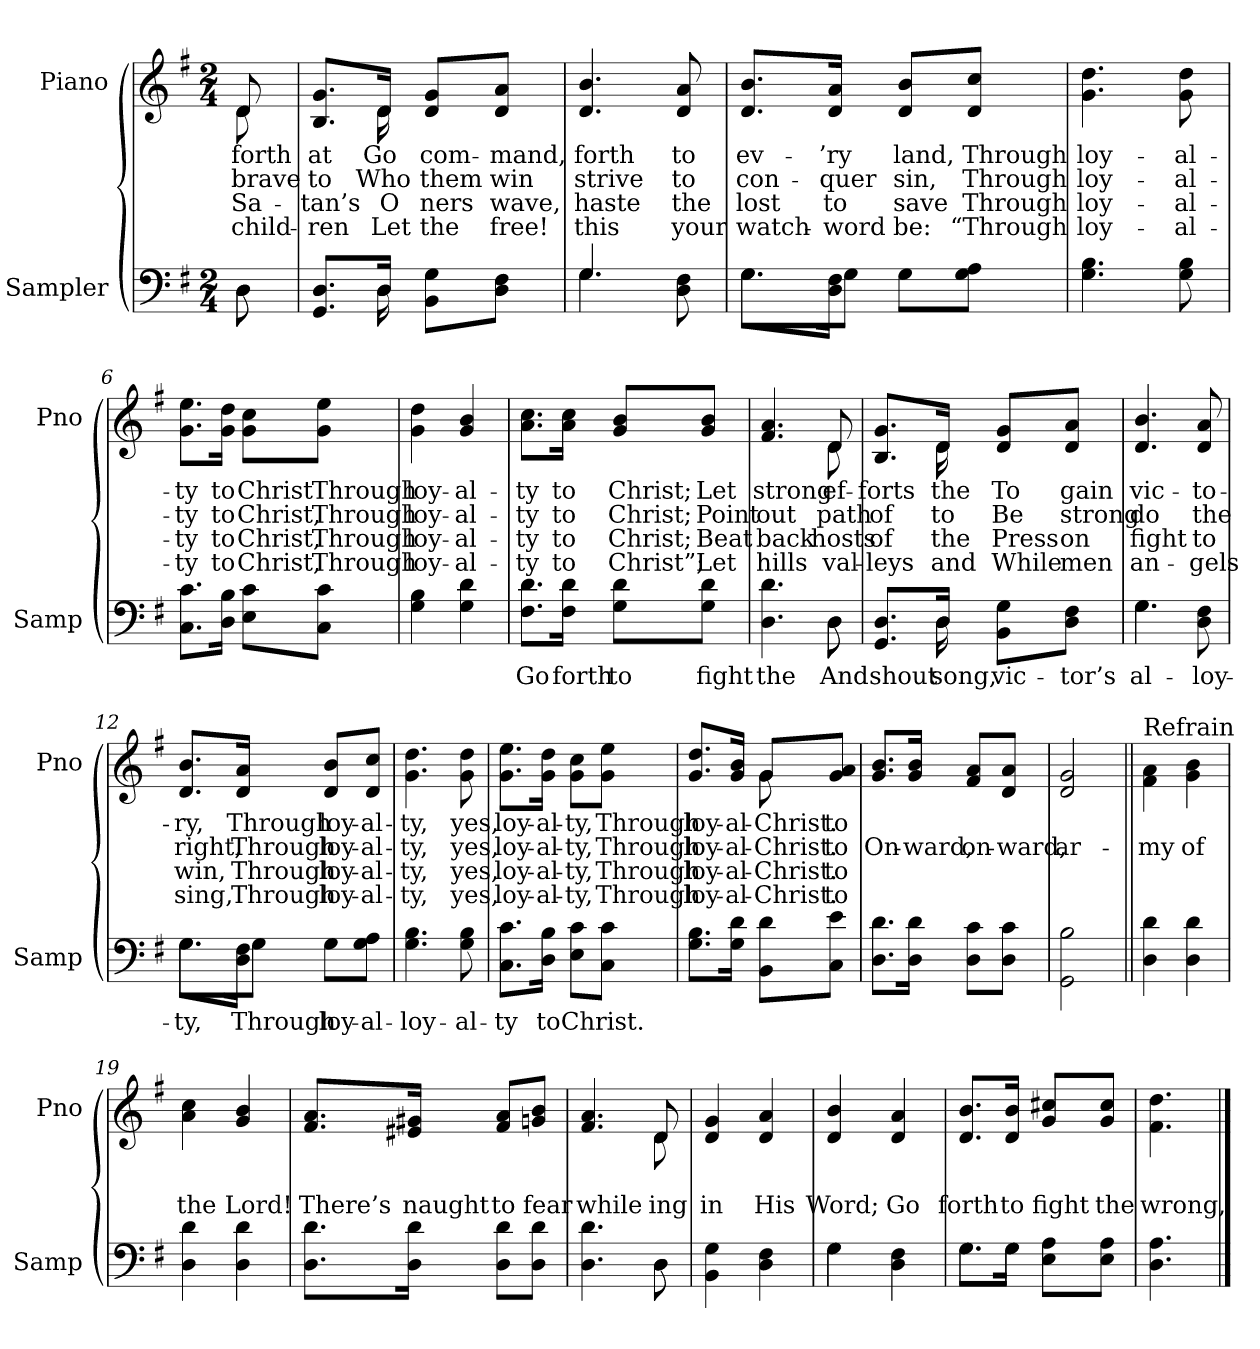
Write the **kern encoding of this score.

**kern	**text	**kern	**text	**text	**text	**text
*part2	*part2	*part1	*part1	*part1	*part1	*part1
*staff2	*staff2	*staff1	*staff1	*staff1	*staff1	*staff1
*I"Sampler	*	*I"Piano	*	*	*	*
*I'Samp	*	*I'Pno	*	*	*	*
*clefF4	*	*clefG2	*	*	*	*
*k[f#]	*	*k[f#]	*	*	*	*
*G:	*	*G:	*	*	*	*
*M2/4	*	*M2/4	*	*	*	*
=1	=1	=1	=1	=1	=1	=1
*^	*	*^	*	*	*	*
8D\	8D	.	8d/	8d	forth	brave	Sa-	child-
=2	=2	=2	=2	=2	=2	=2	=2	=2
8.GG/ 8.D/L	8.ryy	.	8.B/ 8.g/L	8.ryy	at	to	-tan’s	-ren
16D/Jk	16D	.	16d/Jk	16d	Go	Who	O	Let
8BB\ 8G\L	4ryy	.	8d/ 8g/L	4ryy	com-	them	-ners	the
8D\ 8F#\J	.	.	8d/ 8a/J	.	-mand,	win	wave,	free!
*	*	*	*v	*v	*	*	*	*
=3	=3	=3	=3	=3	=3	=3	=3
4.G/	4.G	.	4.d 4.b	forth	strive	haste	this
8D 8F#	8ryy	.	8d 8a	to	to	the	your
=4	=4	=4	=4	=4	=4	=4	=4
8.G\L	8.G	.	8.d/ 8.b/L	ev-	con-	lost	watch-
16D\ 16F#\Jk	8GJ	.	16d/ 16a/Jk	-’ry	-quer	to	-word
8G\L	.	.	8d/ 8b/L	land,	sin,	save	be:
.	8.ryy	.	.	.	.	.	.
8G\ 8A\J	.	.	8d/ 8cc/J	Through	Through	Through	“Through
*v	*v	*	*	*	*	*	*
=5	=5	=5	=5	=5	=5	=5
4.G 4.B	.	4.g 4.dd	loy-	loy-	loy-	loy-
8G 8B	.	8g 8dd	-al-	-al-	-al-	-al-
=6	=6	=6	=6	=6	=6	=6
8.C\ 8.c\L	.	8.g\ 8.ee\L	-ty	-ty	-ty	-ty
16D\ 16B\Jk	.	16g\ 16dd\Jk	to	to	to	to
8E\ 8c\L	.	8g\ 8cc\L	Christ	Christ,	Christ,	Christ,
8C\ 8c\J	.	8g\ 8ee\J	Through	Through	Through	Through
=7	=7	=7	=7	=7	=7	=7
4G 4B	.	4g 4dd	loy-	loy-	loy-	loy-
4G 4d	.	4g 4b	-al-	-al-	-al-	-al-
=8	=8	=8	=8	=8	=8	=8
8.F#\ 8.d\L	Go	8.a\ 8.cc\L	-ty	-ty	-ty	-ty
16F#\ 16d\Jk	forth	16a\ 16cc\Jk	to	to	to	to
8G\ 8d\L	to	8g/ 8b/L	Christ;	Christ;	Christ;	Christ”;
8G\ 8d\J	fight	8g/ 8b/J	Let	Point	Beat	Let
=9	=9	=9	=9	=9	=9	=9
*^	*	*^	*	*	*	*
4.D 4.d	4.ryy	the	4.f# 4.a	4.ryy	strong	out	back	hills
8D\	8D	And	8d/	8d	ef-	path	hosts	val-
=10	=10	=10	=10	=10	=10	=10	=10	=10
8.GG/ 8.D/L	8.ryy	shout	8.B/ 8.g/L	8.ryy	-forts	of	of	-leys
16D/Jk	16D	song,	16d/Jk	16d	the	to	the	and
8BB\ 8G\L	4ryy	vic-	8d/ 8g/L	4ryy	To	Be	Press	While
8D\ 8F#\J	.	-tor’s	8d/ 8a/J	.	gain	strong	on	men
*	*	*	*v	*v	*	*	*	*
=11	=11	=11	=11	=11	=11	=11	=11
4.G\	4.G	-al-	4.d 4.b	vic-	do	fight	an-
8D 8F#	8ryy	loy-	8d 8a	-to-	the	to	-gels
=12	=12	=12	=12	=12	=12	=12	=12
8.G\L	8.G	-ty,	8.d/ 8.b/L	-ry,	right,	win,	sing,
16D\ 16F#\Jk	8GJ	Through	16d/ 16a/Jk	Through	Through	Through	Through
8G\L	.	loy-	8d/ 8b/L	loy-	loy-	loy-	loy-
.	8.ryy	.	.	.	.	.	.
8G\ 8A\J	.	-al-	8d/ 8cc/J	-al-	-al-	-al-	-al-
*v	*v	*	*	*	*	*	*
=13	=13	=13	=13	=13	=13	=13
4.G 4.B	loy-	4.g 4.dd	-ty,	-ty,	-ty,	-ty,
8G 8B	-al-	8g 8dd	yes,	yes,	yes,	yes,
=14	=14	=14	=14	=14	=14	=14
8.C\ 8.c\L	-ty	8.g\ 8.ee\L	loy-	loy-	loy-	loy-
16D\ 16B\Jk	to	16g\ 16dd\Jk	-al-	-al-	-al-	-al-
8E\ 8c\L	Christ.	8g\ 8cc\L	-ty,	-ty,	-ty,	-ty,
8C\ 8c\J	.	8g\ 8ee\J	Through	Through	Through	Through
=15	=15	=15	=15	=15	=15	=15
*	*	*^	*	*	*	*
8.G\ 8.B\L	.	8.g/ 8.dd/L	4ryy	loy-	loy-	loy-	loy-
16G\ 16d\Jk	.	16g/ 16b/Jk	.	-al-	-al-	-al-	-al-
8BB\ 8d\L	.	8g/L	8g	Christ.	Christ.	Christ.	Christ.
8C\ 8e\J	.	8g/ 8a/J	8ryy	to	to	to	to
*	*	*v	*v	*	*	*	*
=16	=16	=16	=16	=16	=16	=16
8.D\ 8.d\L	.	8.g/ 8.b/L	.	On-	.	.
16D\ 16d\Jk	.	16g/ 16b/Jk	.	-ward,	.	.
8D\ 8c\L	.	8f#/ 8a/L	.	on-	.	.
8D\ 8c\J	.	8d/ 8a/J	.	-ward,	.	.
=17	=17	=17	=17	=17	=17	=17
2GG 2B	.	2d 2g	.	ar-	.	.
=18||	=18||	=18||	=18||	=18||	=18||	=18||
!	!	!LO:TX:t=Refrain	!	!	!	!
4D 4d	.	4f#\ 4a\	.	-my	.	.
4D 4d	.	4g\ 4b\	.	of	.	.
=19	=19	=19	=19	=19	=19	=19
4D 4d	.	4a 4cc	.	the	.	.
4D 4d	.	4g 4b	.	Lord!	.	.
=20	=20	=20	=20	=20	=20	=20
8.D\ 8.d\L	.	8.f#/ 8.a/L	.	There’s	.	.
16D\ 16d\Jk	.	16e#X/ 16g#X/Jk	.	naught	.	.
8D\ 8d\L	.	8f#/ 8a/L	.	to	.	.
8D\ 8d\J	.	8gn/ 8b/J	.	fear	.	.
=21	=21	=21	=21	=21	=21	=21
*^	*	*^	*	*	*	*
4.D 4.d	4.ryy	.	4.f# 4.a	4.ryy	.	while	.	.
8D\	8D	.	8d/	8d	.	-ing	.	.
*v	*v	*	*	*	*	*	*	*
*	*	*v	*v	*	*	*	*
=22	=22	=22	=22	=22	=22	=22
4BB 4G	.	4d 4g	.	in	.	.
4D 4F#	.	4d 4a	.	His	.	.
=23	=23	=23	=23	=23	=23	=23
*^	*	*	*	*	*	*
4G\	4G	.	4d 4b	.	Word;	.	.
4D 4F#	4ryy	.	4d 4a	.	Go	.	.
=24	=24	=24	=24	=24	=24	=24	=24
8.G\L	8.G\L	.	8.d/ 8.b/L	.	forth	.	.
16G\Jk	16G\Jk	.	16d/ 16b/Jk	.	to	.	.
8E\ 8A\L	4ryy	.	8g/ 8cc#X/L	.	fight	.	.
8E\ 8A\J	.	.	8g/ 8cc#/J	.	the	.	.
*v	*v	*	*	*	*	*	*
=25	=25	=25	=25	=25	=25	=25
4.D 4.A	.	4.f#\ 4.dd\	.	wrong,	.	.
==	==	==	==	==	==	==
*-	*-	*-	*-	*-	*-	*-
